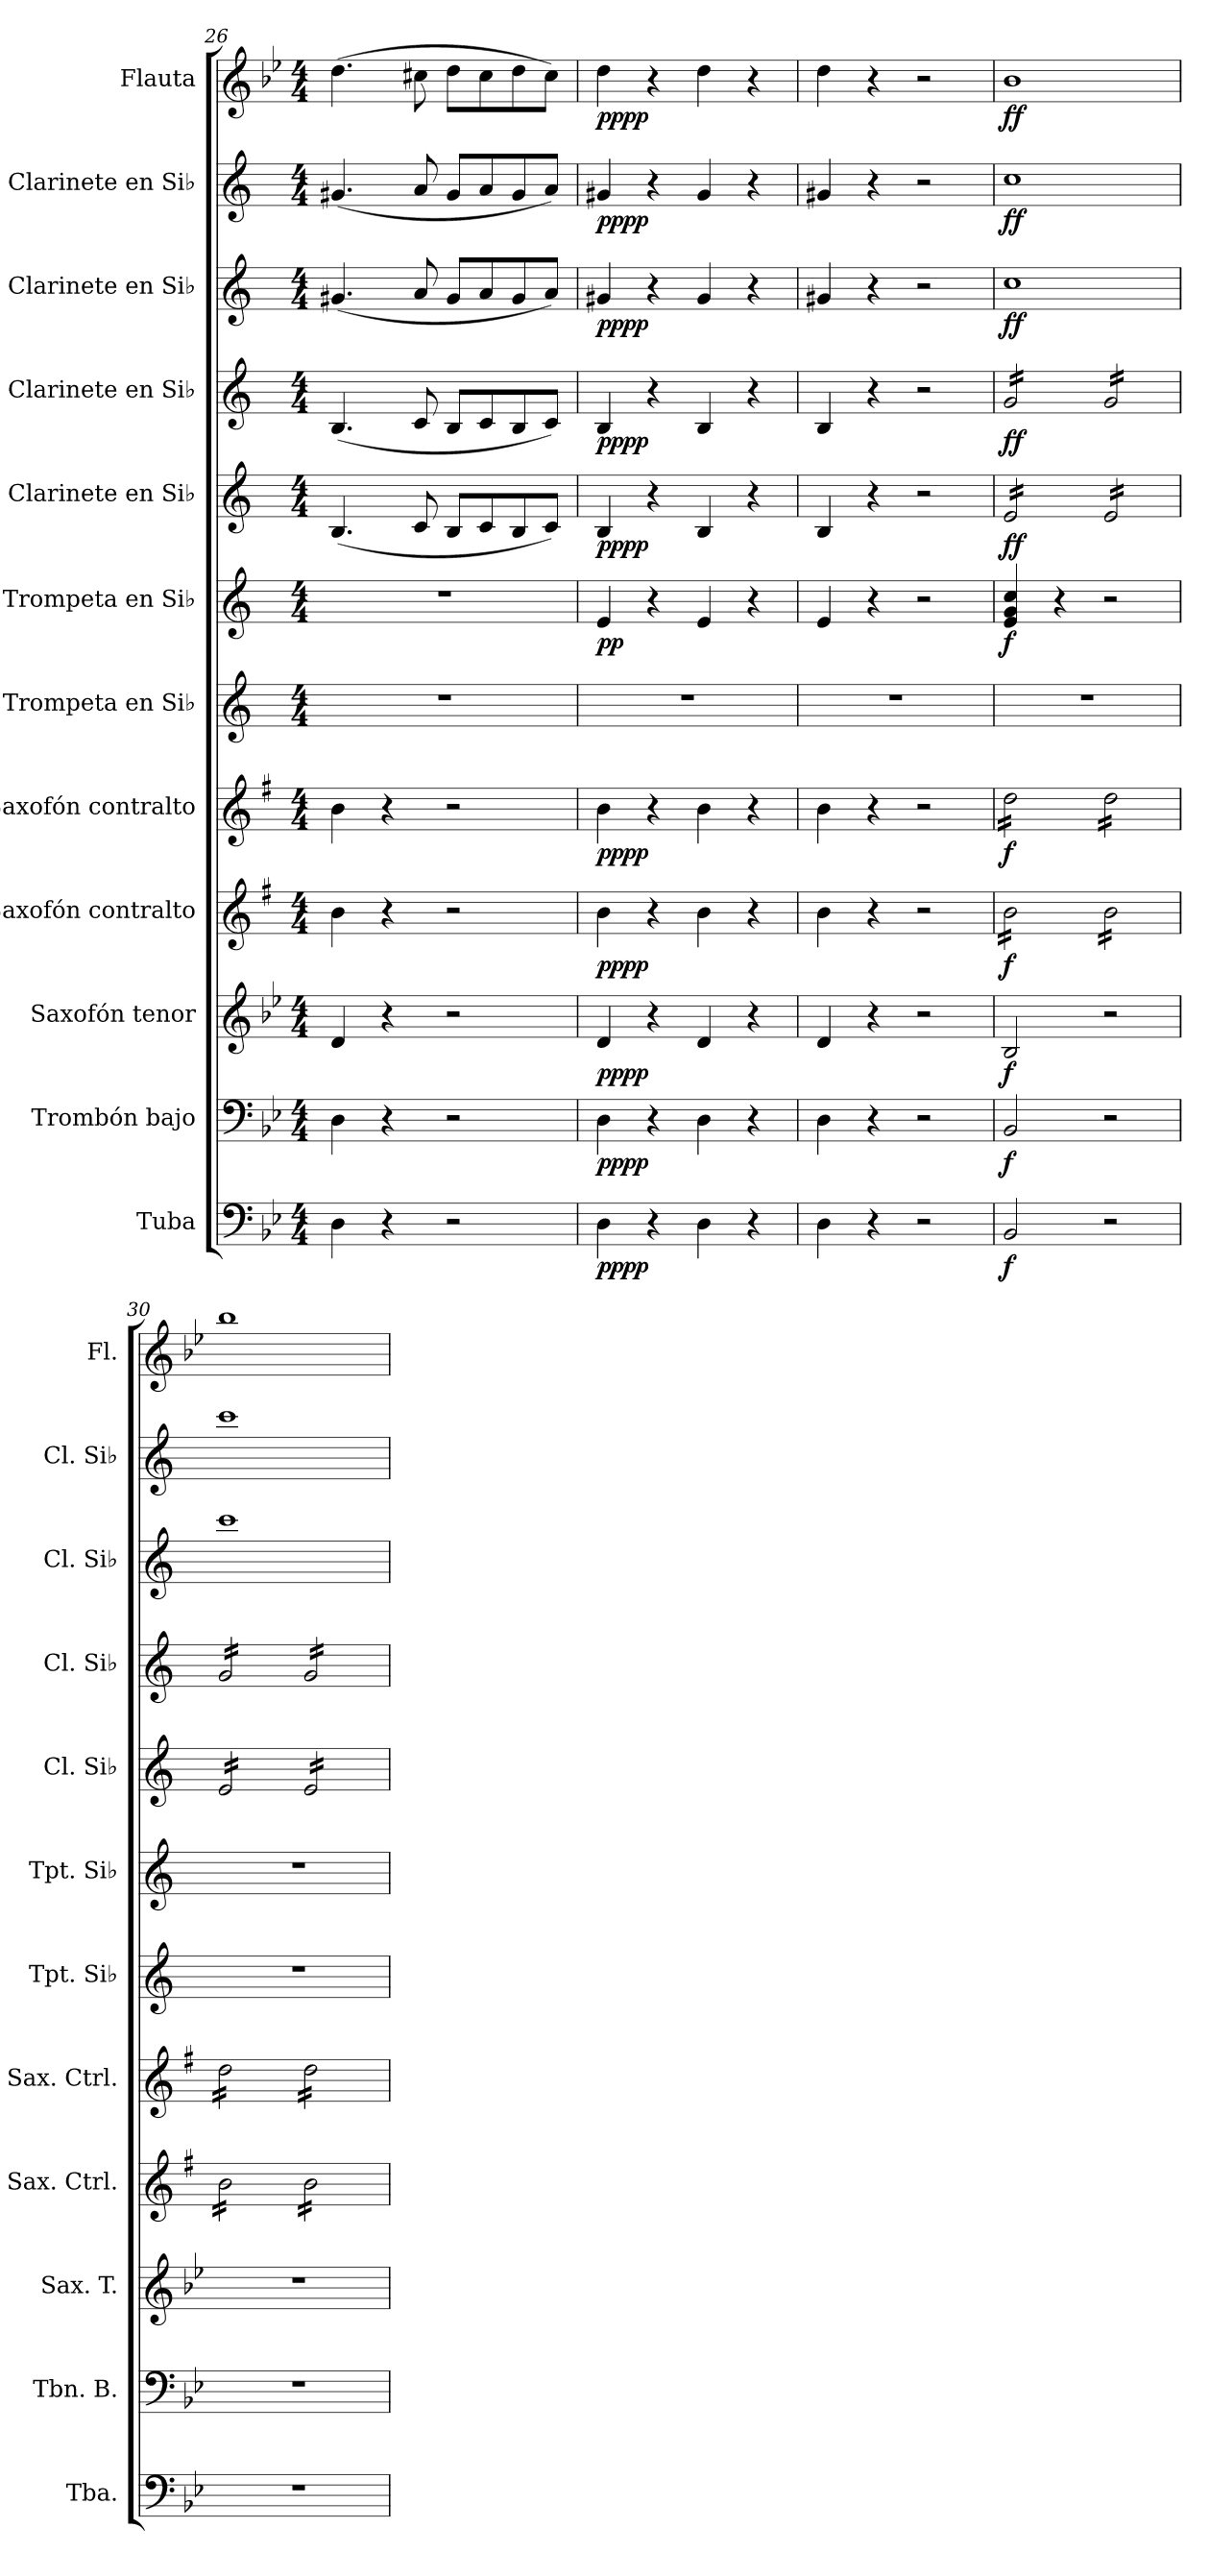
**kern	**dynam	**kern	**dynam	**kern	**dynam	**kern	**dynam	**kern	**dynam	**kern	**kern	**dynam	**kern	**dynam	**kern	**dynam	**kern	**dynam	**kern	**dynam	**kern	**dynam
*part12	*part12	*part11	*part11	*part10	*part10	*part9	*part9	*part8	*part8	*part7	*part6	*part6	*part5	*part5	*part4	*part4	*part3	*part3	*part2	*part2	*part1	*part1
*staff12	*staff12	*staff11	*staff11	*staff10	*staff10	*staff9	*staff9	*staff8	*staff8	*staff7	*staff6	*staff6	*staff5	*staff5	*staff4	*staff4	*staff3	*staff3	*staff2	*staff2	*staff1	*staff1
*I"Tuba	*	*I"Trombón bajo	*	*I"Saxofón tenor	*	*I"Saxofón contralto	*	*I"Saxofón contralto	*	*I"Trompeta en Si♭	*I"Trompeta en Si♭	*	*I"Clarinete en Si♭	*	*I"Clarinete en Si♭	*	*I"Clarinete en Si♭	*	*I"Clarinete en Si♭	*	*I"Flauta	*
*I'Tba.	*	*I'Tbn. B.	*	*I'Sax. T.	*	*I'Sax. Ctrl.	*	*I'Sax. Ctrl.	*	*I'Tpt. Si♭	*I'Tpt. Si♭	*	*I'Cl. Si♭	*	*I'Cl. Si♭	*	*I'Cl. Si♭	*	*I'Cl. Si♭	*	*I'Fl.	*
*clefF4	*	*clefF4	*	*clefG2	*	*clefG2	*	*clefG2	*	*clefG2	*clefG2	*	*clefG2	*	*clefG2	*	*clefG2	*	*clefG2	*	*clefG2	*
*	*	*	*	*ITrd8c14	*	*ITrd5c9	*	*ITrd5c9	*	*ITrd1c2	*ITrd1c2	*	*ITrd1c2	*	*ITrd1c2	*	*ITrd1c2	*	*ITrd1c2	*	*	*
*k[b-e-]	*	*k[b-e-]	*	*k[b-e-]	*	*k[b-e-]	*	*k[b-e-]	*	*k[b-e-]	*k[b-e-]	*	*k[b-e-]	*	*k[b-e-]	*	*k[b-e-]	*	*k[b-e-]	*	*k[b-e-]	*
*M4/4	*	*M4/4	*	*M4/4	*	*M4/4	*	*M4/4	*	*M4/4	*M4/4	*	*M4/4	*	*M4/4	*	*M4/4	*	*M4/4	*	*M4/4	*
=26	=26	=26	=26	=26	=26	=26	=26	=26	=26	=26	=26	=26	=26	=26	=26	=26	=26	=26	=26	=26	=26	=26
4D\	.	4D\	.	4D/	.	4d\	.	4d\	.	1r	1r	.	(<4.A/	.	(<4.A/	.	(<4.f#X/	.	(<4.f#X/	.	(>4.dd\	.
4r	.	4r	.	4r	.	4r	.	4r	.	.	.	.	.	.	.	.	.	.	.	.	.	.
.	.	.	.	.	.	.	.	.	.	.	.	.	8B-/	.	8B-/	.	8g/	.	8g/	.	8cc#X\	.
2r	.	2r	.	2r	.	2r	.	2r	.	.	.	.	8A/L	.	8A/L	.	8f#/L	.	8f#/L	.	8dd\L	.
.	.	.	.	.	.	.	.	.	.	.	.	.	8B-/	.	8B-/	.	8g/	.	8g/	.	8cc#\	.
.	.	.	.	.	.	.	.	.	.	.	.	.	8A/	.	8A/	.	8f#/	.	8f#/	.	8dd\	.
.	.	.	.	.	.	.	.	.	.	.	.	.	8B-/J)	.	8B-/J)	.	8g/J)	.	8g/J)	.	8cc#\J)	.
=27	=27	=27	=27	=27	=27	=27	=27	=27	=27	=27	=27	=27	=27	=27	=27	=27	=27	=27	=27	=27	=27	=27
!	!LO:DY:b	!	!	!	!	!	!	!	!	!	!	!	!	!	!	!	!	!	!	!	!	!
!	!LO:DY:n=1:b	!	!LO:DY:b	!	!	!	!	!	!	!	!	!	!	!	!	!	!	!	!	!	!	!
!	!	!	!LO:DY:n=1:b	!	!LO:DY:b	!	!	!	!	!	!	!	!	!	!	!	!	!	!	!	!	!
!	!	!	!	!	!LO:DY:n=1:b	!	!LO:DY:b	!	!	!	!	!	!	!	!	!	!	!	!	!	!	!
!	!	!	!	!	!	!	!LO:DY:n=1:b	!	!LO:DY:b	!	!	!	!	!	!	!	!	!	!	!	!	!
!	!	!	!	!	!	!	!	!	!LO:DY:n=1:b	!	!	!LO:DY:b	!	!LO:DY:b	!	!	!	!	!	!	!	!
!	!	!	!	!	!	!	!	!	!	!	!	!	!	!LO:DY:n=1:b	!	!LO:DY:b	!	!	!	!	!	!
!	!	!	!	!	!	!	!	!	!	!	!	!	!	!	!	!LO:DY:n=1:b	!	!LO:DY:b	!	!	!	!
!	!	!	!	!	!	!	!	!	!	!	!	!	!	!	!	!	!	!LO:DY:n=1:b	!	!LO:DY:b	!	!
!	!	!	!	!	!	!	!	!	!	!	!	!	!	!	!	!	!	!	!	!LO:DY:n=1:b	!	!LO:DY:b
!	!	!	!	!	!	!	!	!	!	!	!	!	!	!	!	!	!	!	!	!	!	!LO:DY:n=1:b
4D\	pp pp	4D\	pp pp	4D/	pp pp	4d\	pp pp	4d\	pp pp	1r	4d/	pp	4A/	pp pp	4A/	pp pp	4f#X/	pp pp	4f#X/	pp pp	4dd\	pp pp
4r	.	4r	.	4r	.	4r	.	4r	.	.	4r	.	4r	.	4r	.	4r	.	4r	.	4r	.
4D\	.	4D\	.	4D/	.	4d\	.	4d\	.	.	4d/	.	4A/	.	4A/	.	4f#/	.	4f#/	.	4dd\	.
4r	.	4r	.	4r	.	4r	.	4r	.	.	4r	.	4r	.	4r	.	4r	.	4r	.	4r	.
=28	=28	=28	=28	=28	=28	=28	=28	=28	=28	=28	=28	=28	=28	=28	=28	=28	=28	=28	=28	=28	=28	=28
4D\	.	4D\	.	4D/	.	4d\	.	4d\	.	1r	4d/	.	4A/	.	4A/	.	4f#X/	.	4f#X/	.	4dd\	.
4r	.	4r	.	4r	.	4r	.	4r	.	.	4r	.	4r	.	4r	.	4r	.	4r	.	4r	.
2r	.	2r	.	2r	.	2r	.	2r	.	.	2r	.	2r	.	2r	.	2r	.	2r	.	2r	.
=29	=29	=29	=29	=29	=29	=29	=29	=29	=29	=29	=29	=29	=29	=29	=29	=29	=29	=29	=29	=29	=29	=29
!	!LO:DY:b	!	!LO:DY:b	!	!LO:DY:b	!	!LO:DY:b	!	!LO:DY:b	!	!	!LO:DY:b	!	!LO:DY:b	!	!LO:DY:b	!	!LO:DY:b	!	!LO:DY:b	!	!LO:DY:b
*	*	*	*	*	*	*tremolo	*	*	*	*	*	*	*	*	*	*	*	*	*	*	*	*
*	*	*	*	*	*	*	*	*tremolo	*	*	*	*	*	*	*	*	*	*	*	*	*	*
*	*	*	*	*	*	*	*	*	*	*	*	*	*tremolo	*	*	*	*	*	*	*	*	*
*	*	*	*	*	*	*	*	*	*	*	*	*	*	*	*tremolo	*	*	*	*	*	*	*
2BB-/	f	2BB-/	f	2BB-/	f	16d\LL	f	16f\LL	f	1r	4d/ 4f/ 4b-/	f	16d/LL	ff	16f/LL	ff	1b-	ff	1b-	ff	1b-	ff
.	.	.	.	.	.	16d\	.	16f\	.	.	.	.	16d/	.	16f/	.	.	.	.	.	.	.
.	.	.	.	.	.	16d\	.	16f\	.	.	.	.	16d/	.	16f/	.	.	.	.	.	.	.
.	.	.	.	.	.	16d\	.	16f\	.	.	.	.	16d/	.	16f/	.	.	.	.	.	.	.
.	.	.	.	.	.	16d\	.	16f\	.	.	4r	.	16d/	.	16f/	.	.	.	.	.	.	.
.	.	.	.	.	.	16d\	.	16f\	.	.	.	.	16d/	.	16f/	.	.	.	.	.	.	.
.	.	.	.	.	.	16d\	.	16f\	.	.	.	.	16d/	.	16f/	.	.	.	.	.	.	.
.	.	.	.	.	.	16d\JJ	.	16f\JJ	.	.	.	.	16d/JJ	.	16f/JJ	.	.	.	.	.	.	.
2r	.	2r	.	2r	.	16d\LL	.	16f\LL	.	.	2r	.	16d/LL	.	16f/LL	.	.	.	.	.	.	.
.	.	.	.	.	.	16d\	.	16f\	.	.	.	.	16d/	.	16f/	.	.	.	.	.	.	.
.	.	.	.	.	.	16d\	.	16f\	.	.	.	.	16d/	.	16f/	.	.	.	.	.	.	.
.	.	.	.	.	.	16d\	.	16f\	.	.	.	.	16d/	.	16f/	.	.	.	.	.	.	.
.	.	.	.	.	.	16d\	.	16f\	.	.	.	.	16d/	.	16f/	.	.	.	.	.	.	.
.	.	.	.	.	.	16d\	.	16f\	.	.	.	.	16d/	.	16f/	.	.	.	.	.	.	.
.	.	.	.	.	.	16d\	.	16f\	.	.	.	.	16d/	.	16f/	.	.	.	.	.	.	.
.	.	.	.	.	.	16d\JJ	.	16f\JJ	.	.	.	.	16d/JJ	.	16f/JJ	.	.	.	.	.	.	.
=30	=30	=30	=30	=30	=30	=30	=30	=30	=30	=30	=30	=30	=30	=30	=30	=30	=30	=30	=30	=30	=30	=30
1r	.	1r	.	1r	.	16d\LL	.	16f\LL	.	1r	1r	.	16d/LL	.	16f/LL	.	1bb-	.	1bb-	.	1bb-	.
.	.	.	.	.	.	16d\	.	16f\	.	.	.	.	16d/	.	16f/	.	.	.	.	.	.	.
.	.	.	.	.	.	16d\	.	16f\	.	.	.	.	16d/	.	16f/	.	.	.	.	.	.	.
.	.	.	.	.	.	16d\	.	16f\	.	.	.	.	16d/	.	16f/	.	.	.	.	.	.	.
.	.	.	.	.	.	16d\	.	16f\	.	.	.	.	16d/	.	16f/	.	.	.	.	.	.	.
.	.	.	.	.	.	16d\	.	16f\	.	.	.	.	16d/	.	16f/	.	.	.	.	.	.	.
.	.	.	.	.	.	16d\	.	16f\	.	.	.	.	16d/	.	16f/	.	.	.	.	.	.	.
.	.	.	.	.	.	16d\JJ	.	16f\JJ	.	.	.	.	16d/JJ	.	16f/JJ	.	.	.	.	.	.	.
.	.	.	.	.	.	16d\LL	.	16f\LL	.	.	.	.	16d/LL	.	16f/LL	.	.	.	.	.	.	.
.	.	.	.	.	.	16d\	.	16f\	.	.	.	.	16d/	.	16f/	.	.	.	.	.	.	.
.	.	.	.	.	.	16d\	.	16f\	.	.	.	.	16d/	.	16f/	.	.	.	.	.	.	.
.	.	.	.	.	.	16d\	.	16f\	.	.	.	.	16d/	.	16f/	.	.	.	.	.	.	.
.	.	.	.	.	.	16d\	.	16f\	.	.	.	.	16d/	.	16f/	.	.	.	.	.	.	.
.	.	.	.	.	.	16d\	.	16f\	.	.	.	.	16d/	.	16f/	.	.	.	.	.	.	.
.	.	.	.	.	.	16d\	.	16f\	.	.	.	.	16d/	.	16f/	.	.	.	.	.	.	.
.	.	.	.	.	.	16d\JJ	.	16f\JJ	.	.	.	.	16d/JJ	.	16f/JJ	.	.	.	.	.	.	.
*	*	*	*	*	*	*	*	*	*	*	*	*	*	*	*Xtremolo	*	*	*	*	*	*	*
*	*	*	*	*	*	*	*	*	*	*	*	*	*Xtremolo	*	*	*	*	*	*	*	*	*
*	*	*	*	*	*	*	*	*Xtremolo	*	*	*	*	*	*	*	*	*	*	*	*	*	*
*	*	*	*	*	*	*Xtremolo	*	*	*	*	*	*	*	*	*	*	*	*	*	*	*	*
=	=	=	=	=	=	=	=	=	=	=	=	=	=	=	=	=	=	=	=	=	=	=
*-	*-	*-	*-	*-	*-	*-	*-	*-	*-	*-	*-	*-	*-	*-	*-	*-	*-	*-	*-	*-	*-	*-
